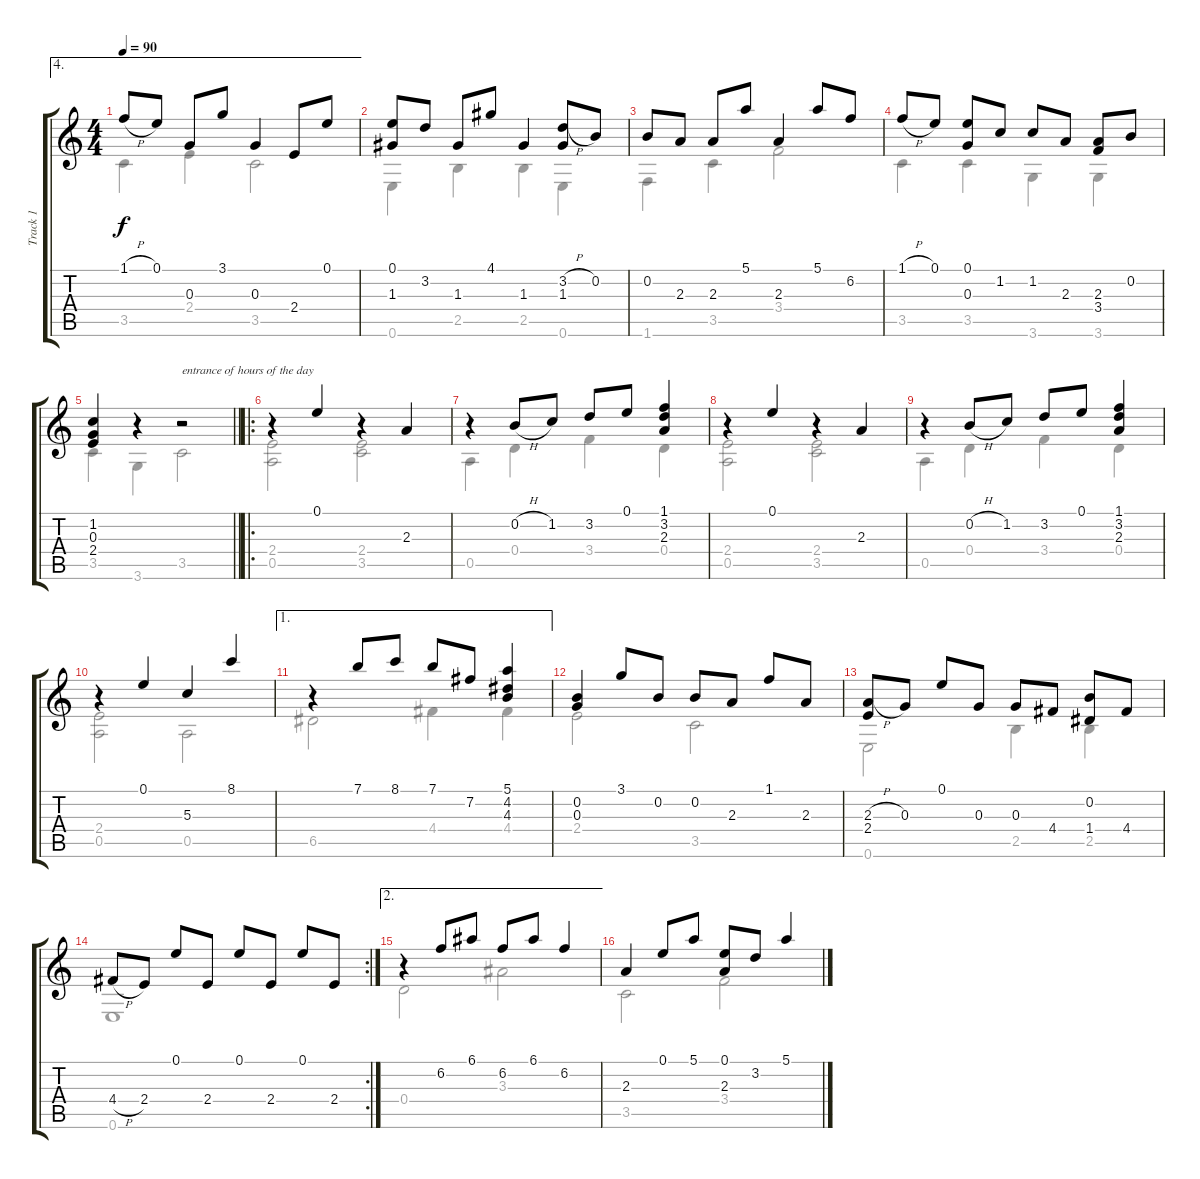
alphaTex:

\track ("Track 1" "Track 1") {instrument acousticguitarsteel}
\staff {score tabs}
\tuning (E4 B3 G3 D3 A2 E2) {hide}
\voice
\ae 4
\ts (4 4)
\tempo 90
\clef g2
\ks c
1.1{h}.8{dy f} 0.1.8 0.3.8 3.1.8 0.3.4 2.4.8 0.1.8 |
(0.1 1.3).8 3.2.8 1.3.8 4.1.8 1.3.4 (3.2{h} 1.3).8 0.2.8 |
0.2.8 2.3.8 2.3.8 5.1.8 2.3.4 5.1.8 6.2.8 |
1.1{h}.8 0.1.8 (0.1 0.3).8 1.2.8 1.2.8 2.3.8 (2.3 3.4).8 0.2.8 |
\barLineRight lightlight
(1.2 0.3 2.4).4 r.4 r.2{txt "entrance of hours of the day"} |
\ro
r.4 0.1.4 r.4 2.3.4 |
r.4 0.2{h}.8 1.2.8 3.2.8 0.1.8 (1.1 3.2 2.3).4 |
r.4 0.1.4 r.4 2.3.4 |
r.4 0.2{h}.8 1.2.8 3.2.8 0.1.8 (1.1 3.2 2.3).4 |
r.4 0.1.4 5.3.4 8.1.4 |
\ae 1
r.4 7.1.8 8.1.8 7.1.8 7.2.8 (5.1 4.2 4.3).4 |
(0.2 0.3).4 3.1.8 0.2.8 0.2.8 2.3.8 1.1.8 2.3.8 |
(2.3{h} 2.4).8 0.3.8 0.1.8 0.3.8 0.3.8 4.4.8 (0.2 1.4).8 4.4.8 |
\rc 2
4.4{h}.8 2.4.8 0.1.8 2.4.8 0.1.8 2.4.8 0.1.8 2.4.8 |
\ae 2
r.4 6.2.8 6.1.8 6.2.8 6.1.8 6.2.4 |
2.3.4 0.1.8 5.1.8 (0.1 2.3).8 3.2.8 5.1.4
\voice
\clef g2
\ottava regular
\simile none
\ks c
3.5.4{dy f} 2.4.4 3.5.2 |
0.6.4 2.5.4 2.5.4 0.6.4 |
1.6.4 3.5.4 3.4.2 |
3.5.4 3.5.4 3.6.4 3.6.4 |
\barLineRight lightlight
3.5.4 3.6.4 3.5.2 |
(2.4 0.5).2 (2.4 3.5).2 |
0.5.4 0.4.4 3.4.4 0.4.4 |
(2.4 0.5).2 (2.4 3.5).2 |
0.5.4 0.4.4 3.4.4 0.4.4 |
(2.4 0.5).2 0.5.2 |
6.5.2 4.4.4 4.4.4 |
2.4.2 3.5.2 |
0.6.2 2.5.4 2.5.4 |
0.6.1 |
0.4.2 3.3.2 |
3.5.2 3.4.2
